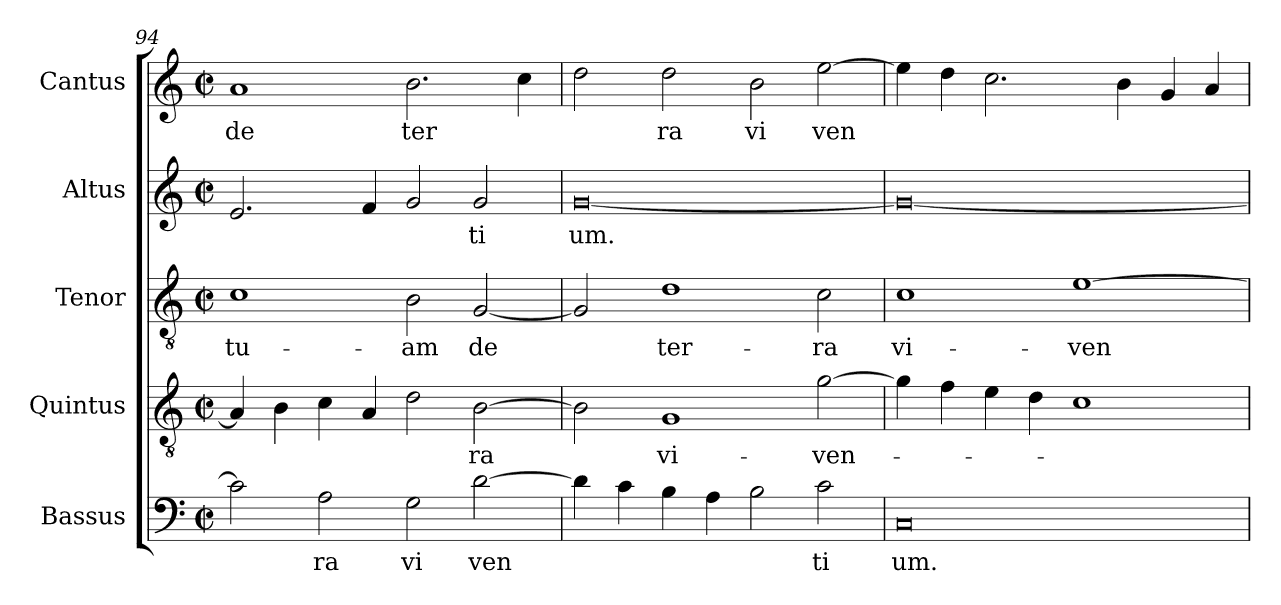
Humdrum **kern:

**kern	**text	**kern	**text	**kern	**text	**kern	**text	**kern	**text
*part5	*part5	*part4	*part4	*part3	*part3	*part2	*part2	*part1	*part1
*staff5	*staff5	*staff4	*staff4	*staff3	*staff3	*staff2	*staff2	*staff1	*staff1
*I"Bassus	*	*I"Quintus	*	*I"Tenor	*	*I"Altus	*	*I"Cantus	*
*clefF4	*	*clefGv2	*	*clefGv2	*	*clefG2	*	*clefG2	*
*M2/2	*	*M2/2	*	*M2/2	*	*M2/2	*	*M2/2	*
*met(c|)	*	*met(c|)	*	*met(c|)	*	*met(c|)	*	*met(c|)	*
=94	=94	=94	=94	=94	=94	=94	=94	=94	=94
!	!	!	!	!	!LO:LY:b:cj	!	!	!	!LO:LY:b:cj
2c\]	.	4A/]	.	1c	tu-	2.e/	.	1a	de
.	.	4B\	.	.	.	.	.	.	.
!	!LO:LY:b:cj	!	!	!	!	!	!	!	!
2A\	ra	4c\	.	.	.	.	.	.	.
.	.	4A/	.	.	.	4f/	.	.	.
!	!LO:LY:b:cj	!	!	!	!LO:LY:b:cj	!	!	!	!LO:LY:b
2G\	vi	2d\	.	2B\	-am	2g/	.	2.b\	ter
!	!LO:LY:b	!	!LO:LY:b:cj	!	!LO:LY:b:cj	!	!LO:LY:b:cj	!	!
[>2d\	ven	[>2B\	-ra	[<2G/	de	2g/	ti	.	.
.	.	.	.	.	.	.	.	4cc\	.
=95	=95	=95	=95	=95	=95	=95	=95	=95	=95
!	!	!	!	!	!	!	!LO:LY:b:cj	!	!
4d\]	.	2B\]	.	2G/]	.	[<0g	um.	2dd\	.
4c\	.	.	.	.	.	.	.	.	.
!	!	!	!LO:LY:b:cj	!	!LO:LY:b:cj	!	!	!	!LO:LY:b:cj
4B\	.	1G	vi-	1d	ter-	.	.	2dd\	ra
4A\	.	.	.	.	.	.	.	.	.
!	!	!	!	!	!	!	!	!	!LO:LY:b:cj
2B\	.	.	.	.	.	.	.	2b\	vi
!	!LO:LY:b:cj	!	!LO:LY:b	!	!LO:LY:b:cj	!	!	!	!LO:LY:b
2c\	ti	[>2g\	-ven-	2c\	-ra	.	.	[>2ee\	ven
=96	=96	=96	=96	=96	=96	=96	=96	=96	=96
!	!LO:LY:b:cj	!	!	!	!LO:LY:b:cj	!	!	!	!
0C	um.	4g\]	.	1c	vi-	0g_<	.	4ee\]	.
.	.	4f\	.	.	.	.	.	4dd\	.
.	.	4e\	.	.	.	.	.	2.cc\	.
.	.	4d\	.	.	.	.	.	.	.
!	!	!	!	!	!LO:LY:b	!	!	!	!
.	.	1c	.	[>1e	-ven-	.	.	.	.
.	.	.	.	.	.	.	.	4b\	.
.	.	.	.	.	.	.	.	4g/	.
.	.	.	.	.	.	.	.	4a/	.
=	=	=	=	=	=	=	=	=	=
*-	*-	*-	*-	*-	*-	*-	*-	*-	*-
